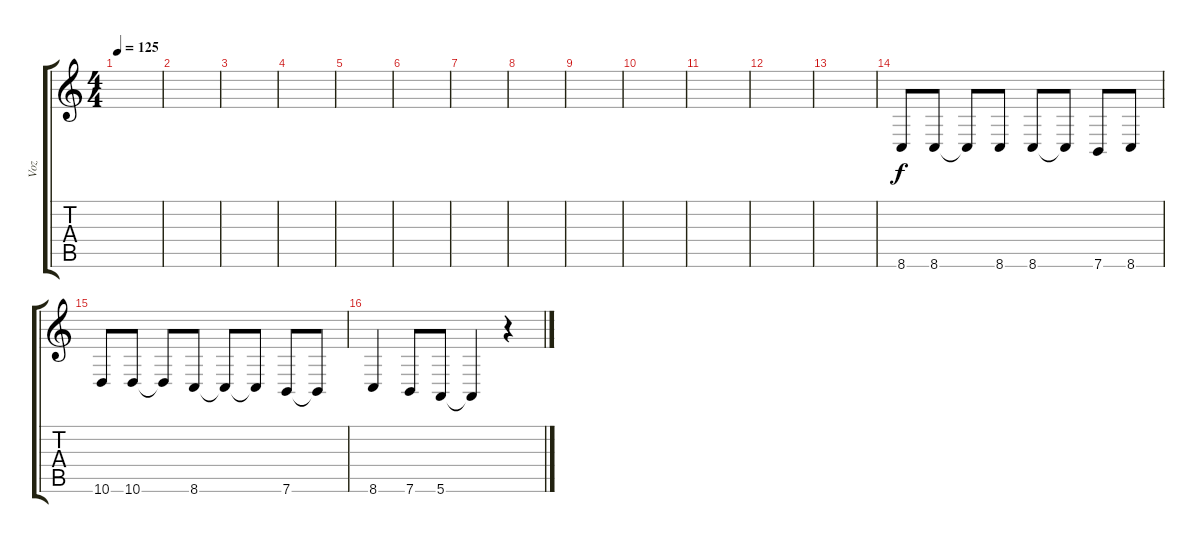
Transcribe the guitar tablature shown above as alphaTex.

\track ("Voz" "Voz") {instrument stringensemble1}
\staff {score tabs}
\tuning (E4 B3 G3 D3 A2 E2) {hide}
\ts (4 4)
\tempo 125
\clef g2
\ks c
|
|
|
|
|
|
|
|
|
|
|
|
|
8.6.8 8.6.8 8.6{t}.8 8.6.8 8.6.8 8.6{t}.8 7.6.8 8.6.8 |
10.6.8 10.6.8 10.6{t}.8 8.6.8 8.6{t}.8 8.6{t}.8 7.6.8 7.6{t}.8 |
8.6.4 7.6.8 5.6.8 5.6{t}.4 r.4
